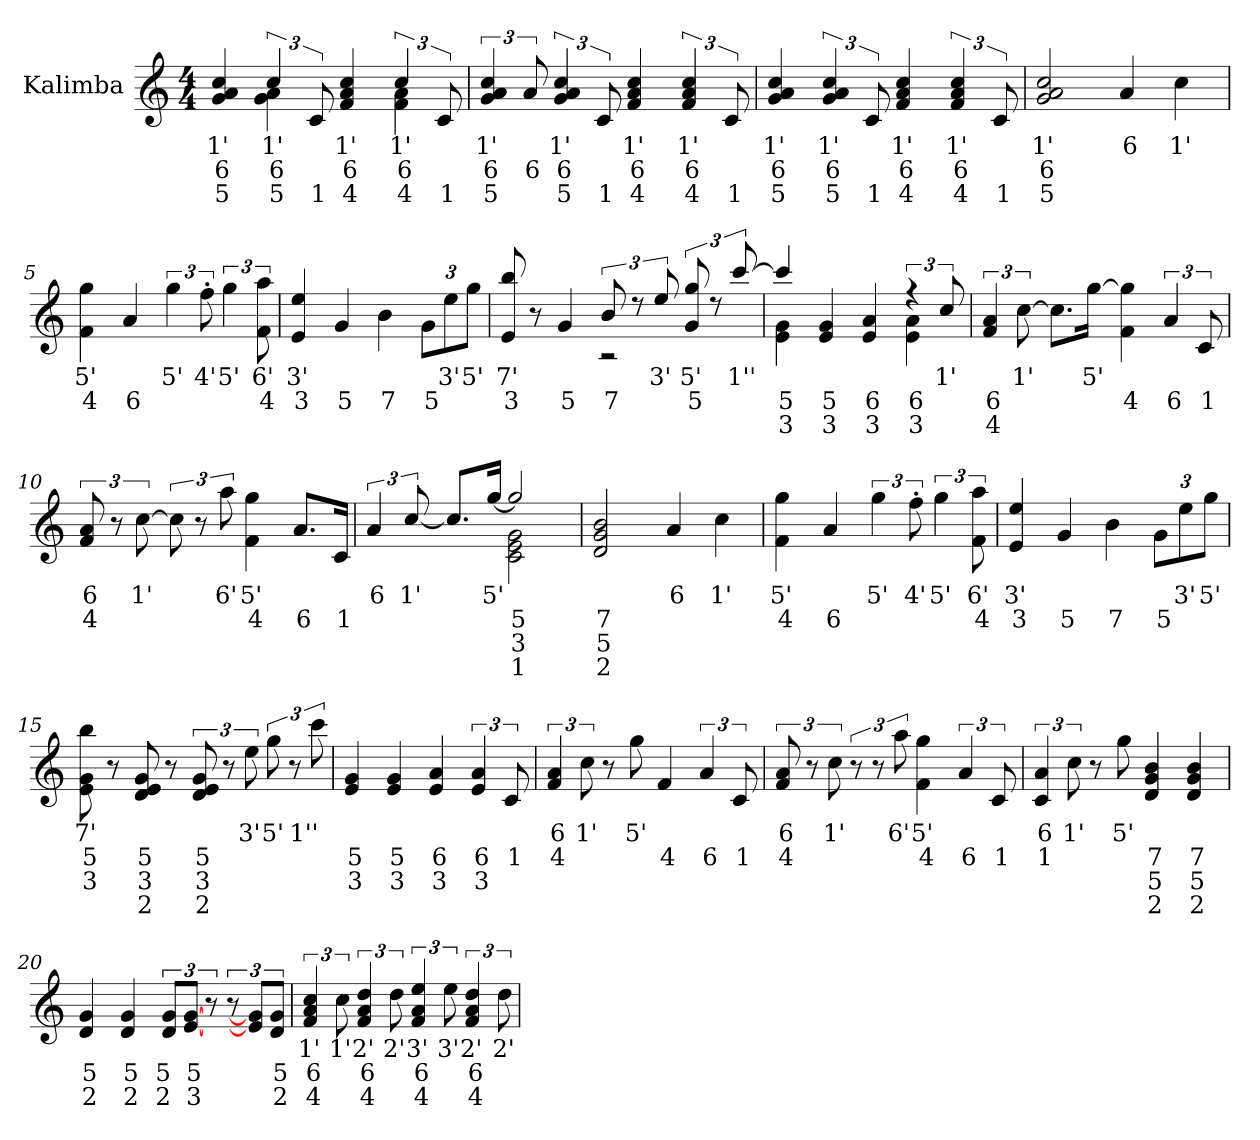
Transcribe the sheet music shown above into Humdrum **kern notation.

**kern	**text	**text	**text	**text
*part1	*part1	*part1	*part1	*part1
*staff1	*staff1	*staff1	*staff1	*staff1
*I"Kalimba	*	*	*	*
*I'Kal.	*	*	*	*
*clefG2	*	*	*	*
*k[]	*	*	*	*
*M4/4	*	*	*	*
*MM85	*	*	*	*
=1	=1	=1	=1	=1
!	!LO:LY:b	!LO:LY:b	!LO:LY:b	!
*^	*	*	*	*
4g/ 4a/ 4cc/	4ryy	1'	6	5	.
!	!	!LO:LY:b	!LO:LY:b	!LO:LY:b	!
6cc/	4g\ 4a\	1'	6	5	.
!	!	!	!	!LO:LY:b	!
12c/	.	.	.	1	.
!	!	!LO:LY:b	!LO:LY:b	!LO:LY:b	!
4f/ 4a/ 4cc/	4ryy	1'	6	4	.
!	!	!LO:LY:b	!LO:LY:b	!LO:LY:b	!
6cc/	4f\ 4a\	1'	6	4	.
!	!	!	!	!LO:LY:b	!
12c/	.	.	.	1	.
*v	*v	*	*	*	*
=2	=2	=2	=2	=2
!	!LO:LY:b	!LO:LY:b	!LO:LY:b	!
6g/ 6a/ 6cc/	1'	6	5	.
!	!	!LO:LY:b	!	!
12a/	.	6	.	.
!	!LO:LY:b	!LO:LY:b	!LO:LY:b	!
6g/ 6a/ 6cc/	1'	6	5	.
!	!	!	!LO:LY:b	!
12c/	.	.	1	.
!	!LO:LY:b	!LO:LY:b	!LO:LY:b	!
4f/ 4a/ 4cc/	1'	6	4	.
!	!LO:LY:b	!LO:LY:b	!LO:LY:b	!
6f/ 6a/ 6cc/	1'	6	4	.
!	!	!	!LO:LY:b	!
12c/	.	.	1	.
=3	=3	=3	=3	=3
!	!LO:LY:b	!LO:LY:b	!LO:LY:b	!
4g/ 4a/ 4cc/	1'	6	5	.
!	!LO:LY:b	!LO:LY:b	!LO:LY:b	!
6g/ 6a/ 6cc/	1'	6	5	.
!	!	!	!LO:LY:b	!
12c/	.	.	1	.
!	!LO:LY:b	!LO:LY:b	!LO:LY:b	!
4f/ 4a/ 4cc/	1'	6	4	.
!	!LO:LY:b	!LO:LY:b	!LO:LY:b	!
6f/ 6a/ 6cc/	1'	6	4	.
!	!	!	!LO:LY:b	!
12c/	.	.	1	.
=4	=4	=4	=4	=4
!	!LO:LY:b	!LO:LY:b	!LO:LY:b	!
2g/ 2a/ 2cc/	1'	6	5	.
!	!LO:LY:b	!	!	!
4a/	6	.	.	.
!	!LO:LY:b	!	!	!
4cc\	1'	.	.	.
=5	=5	=5	=5	=5
!	!LO:LY:b	!LO:LY:b	!	!
4f\ 4gg\	5'	4	.	.
!	!	!LO:LY:b	!	!
4a/	.	6	.	.
!	!LO:LY:b	!	!	!
6gg\	5'	.	.	.
!	!LO:LY:b	!	!	!
12ff'\	4'	.	.	.
!	!LO:LY:b	!	!	!
6gg\	5'	.	.	.
!	!LO:LY:b	!LO:LY:b	!	!
12f\ 12aa\	6'	4	.	.
=6	=6	=6	=6	=6
!	!LO:LY:b	!LO:LY:b	!	!
4e/ 4ee/	3'	3	.	.
!	!	!LO:LY:b	!	!
4g/	.	5	.	.
!	!	!LO:LY:b	!	!
4b\	.	7	.	.
*Xbrackettup	*	*	*	*
!	!	!LO:LY:b	!	!
12g\L	.	5	.	.
!	!LO:LY:b	!	!	!
12ee\	3'	.	.	.
!	!LO:LY:b	!	!	!
12gg\J	5'	.	.	.
!!LO:LB:g=z
=7	=7	=7	=7	=7
!	!LO:LY:b	!LO:LY:b	!	!
*^	*	*	*	*
8e/ 8bb/	2ryy	7'	3	.	.
8r	.	.	.	.	.
!	!	!	!LO:LY:b	!	!
4g/	.	.	5	.	.
*brackettup	*	*	*	*	*
!	!	!	!LO:LY:b	!	!
12b/	2r	.	7	.	.
12r	.	.	.	.	.
!	!	!LO:LY:b	!	!	!
12ee/	.	3'	.	.	.
!	!	!LO:LY:b	!LO:LY:b	!	!
12g/ 12gg/	.	5'	5	.	.
12r	.	.	.	.	.
!	!	!LO:LY:b	!	!	!
[12ccc/	.	1''	.	.	.
=8	=8	=8	=8	=8	=8
!	!	!	!LO:LY:b	!LO:LY:b	!
4ccc/]	4e\ 4g\	.	5	3	.
!	!	!	!LO:LY:b	!LO:LY:b	!
4e/ 4g/	2ryy	.	5	3	.
!	!	!	!LO:LY:b	!LO:LY:b	!
4e/ 4a/	.	.	6	3	.
!	!	!	!LO:LY:b	!LO:LY:b	!
6r	4e\ 4a\	.	6	3	.
!	!	!LO:LY:b	!	!	!
12cc/	.	1'	.	.	.
*v	*v	*	*	*	*
=9	=9	=9	=9	=9
!	!	!LO:LY:b	!LO:LY:b	!
6f/ 6a/	.	6	4	.
!	!LO:LY:b	!	!	!
[12cc\	1'	.	.	.
8.cc\L]	.	.	.	.
!	!LO:LY:b	!	!	!
[16gg\Jk	5'	.	.	.
!	!	!LO:LY:b	!	!
4f\ 4gg\]	.	4	.	.
!	!	!LO:LY:b	!	!
6a/	.	6	.	.
!	!	!LO:LY:b	!	!
12c/	.	1	.	.
=10	=10	=10	=10	=10
!	!LO:LY:b	!LO:LY:b	!	!
12f/ 12a/	6	4	.	.
12r	.	.	.	.
!	!LO:LY:b	!	!	!
[12cc\	1'	.	.	.
12cc\]	.	.	.	.
12r	.	.	.	.
!	!LO:LY:b	!	!	!
12aa\	6'	.	.	.
!	!LO:LY:b	!LO:LY:b	!	!
4f\ 4gg\	5'	4	.	.
!	!	!LO:LY:b	!	!
8.a/L	.	6	.	.
!	!	!LO:LY:b	!	!
16c/Jk	.	1	.	.
=11	=11	=11	=11	=11
!	!LO:LY:b	!	!	!
*^	*	*	*	*
6a/	2ryy	6	.	.	.
!	!	!LO:LY:b	!	!	!
[12cc/	.	1'	.	.	.
8.cc/L]	.	.	.	.	.
!	!	!LO:LY:b	!	!	!
[16gg/Jk	.	5'	.	.	.
!	!	!	!LO:LY:b	!LO:LY:b	!LO:LY:b
2gg/]	2c\ 2e\ 2g\	.	5	3	1
=12	=12	=12	=12	=12	=12
!	!	!	!LO:LY:b	!LO:LY:b	!LO:LY:b
*v	*v	*	*	*	*
2d/ 2g/ 2b/	.	7	5	2
!	!LO:LY:b	!	!	!
4a/	6	.	.	.
!	!LO:LY:b	!	!	!
4cc\	1'	.	.	.
!!LO:LB:g=z
=13	=13	=13	=13	=13
!	!LO:LY:b	!LO:LY:b	!	!
4f\ 4gg\	5'	4	.	.
!	!	!LO:LY:b	!	!
4a/	.	6	.	.
!	!LO:LY:b	!	!	!
6gg\	5'	.	.	.
!	!LO:LY:b	!	!	!
12ff'\	4'	.	.	.
!	!LO:LY:b	!	!	!
6gg\	5'	.	.	.
!	!LO:LY:b	!LO:LY:b	!	!
12f\ 12aa\	6'	4	.	.
=14	=14	=14	=14	=14
!	!LO:LY:b	!LO:LY:b	!	!
4e/ 4ee/	3'	3	.	.
!	!	!LO:LY:b	!	!
4g/	.	5	.	.
!	!	!LO:LY:b	!	!
4b\	.	7	.	.
*Xbrackettup	*	*	*	*
!	!	!LO:LY:b	!	!
12g\L	.	5	.	.
!	!LO:LY:b	!	!	!
12ee\	3'	.	.	.
!	!LO:LY:b	!	!	!
12gg\J	5'	.	.	.
=15	=15	=15	=15	=15
!	!LO:LY:b	!LO:LY:b	!LO:LY:b	!
8e\ 8g\ 8bb\	7'	5	3	.
8r	.	.	.	.
!	!	!LO:LY:b	!LO:LY:b	!LO:LY:b
8d/ 8e/ 8g/	.	5	3	2
8r	.	.	.	.
*brackettup	*	*	*	*
!	!	!LO:LY:b	!LO:LY:b	!LO:LY:b
12d/ 12e/ 12g/	.	5	3	2
12r	.	.	.	.
!	!LO:LY:b	!	!	!
12ee\	3'	.	.	.
!	!LO:LY:b	!	!	!
12gg\	5'	.	.	.
12r	.	.	.	.
!	!LO:LY:b	!	!	!
12ccc\	1''	.	.	.
=16	=16	=16	=16	=16
!	!	!LO:LY:b	!LO:LY:b	!
4e/ 4g/	.	5	3	.
!	!	!LO:LY:b	!LO:LY:b	!
4e/ 4g/	.	5	3	.
!	!	!LO:LY:b	!LO:LY:b	!
4e/ 4a/	.	6	3	.
!	!	!LO:LY:b	!LO:LY:b	!
6e/ 6a/	.	6	3	.
!	!	!LO:LY:b	!	!
12c/	.	1	.	.
=17	=17	=17	=17	=17
!	!LO:LY:b	!LO:LY:b	!	!
6f/ 6a/	6	4	.	.
!	!LO:LY:b	!	!	!
12cc\	1'	.	.	.
8r	.	.	.	.
!	!LO:LY:b	!	!	!
8gg\	5'	.	.	.
!	!	!LO:LY:b	!	!
4f/	.	4	.	.
!	!	!LO:LY:b	!	!
6a/	.	6	.	.
!	!	!LO:LY:b	!	!
12c/	.	1	.	.
=18	=18	=18	=18	=18
!	!LO:LY:b	!LO:LY:b	!	!
12f/ 12a/	6	4	.	.
12r	.	.	.	.
!	!LO:LY:b	!	!	!
12cc\	1'	.	.	.
12r	.	.	.	.
12r	.	.	.	.
!	!LO:LY:b	!	!	!
12aa\	6'	.	.	.
!	!LO:LY:b	!LO:LY:b	!	!
4f\ 4gg\	5'	4	.	.
!	!	!LO:LY:b	!	!
6a/	.	6	.	.
!	!	!LO:LY:b	!	!
12c/	.	1	.	.
!!LO:LB:g=z
=19	=19	=19	=19	=19
!	!LO:LY:b	!LO:LY:b	!	!
6c/ 6a/	6	1	.	.
!	!LO:LY:b	!	!	!
12cc\	1'	.	.	.
8r	.	.	.	.
!	!LO:LY:b	!	!	!
8gg\	5'	.	.	.
!	!	!LO:LY:b	!LO:LY:b	!LO:LY:b
4d/ 4g/ 4b/	.	7	5	2
!	!	!LO:LY:b	!LO:LY:b	!LO:LY:b
4d/ 4g/ 4b/	.	7	5	2
=20	=20	=20	=20	=20
!	!	!LO:LY:b	!LO:LY:b	!
4d/ 4g/	.	5	2	.
!	!	!LO:LY:b	!LO:LY:b	!
4d/ 4g/	.	5	2	.
!	!	!LO:LY:b	!LO:LY:b	!
12d/ 12g/L	.	5	2	.
!	!	!LO:LY:b	!LO:LY:b	!
[12e/ [12g/J	.	5	3	.
12r	.	.	.	.
12r	.	.	.	.
12e/] 12g/]L	.	.	.	.
!	!	!LO:LY:b	!LO:LY:b	!
12d/ 12g/J	.	5	2	.
=21	=21	=21	=21	=21
!	!LO:LY:b	!LO:LY:b	!LO:LY:b	!
6f/ 6a/ 6cc/	1'	6	4	.
!	!LO:LY:b	!	!	!
12cc\	1'	.	.	.
!	!LO:LY:b	!LO:LY:b	!LO:LY:b	!
6f/ 6a/ 6dd/	2'	6	4	.
!	!LO:LY:b	!	!	!
12dd\	2'	.	.	.
!	!LO:LY:b	!LO:LY:b	!LO:LY:b	!
6f/ 6a/ 6ee/	3'	6	4	.
!	!LO:LY:b	!	!	!
12ee\	3'	.	.	.
!	!LO:LY:b	!LO:LY:b	!LO:LY:b	!
6f/ 6a/ 6dd/	2'	6	4	.
!	!LO:LY:b	!	!	!
12dd\	2'	.	.	.
=	=	=	=	=
*-	*-	*-	*-	*-
